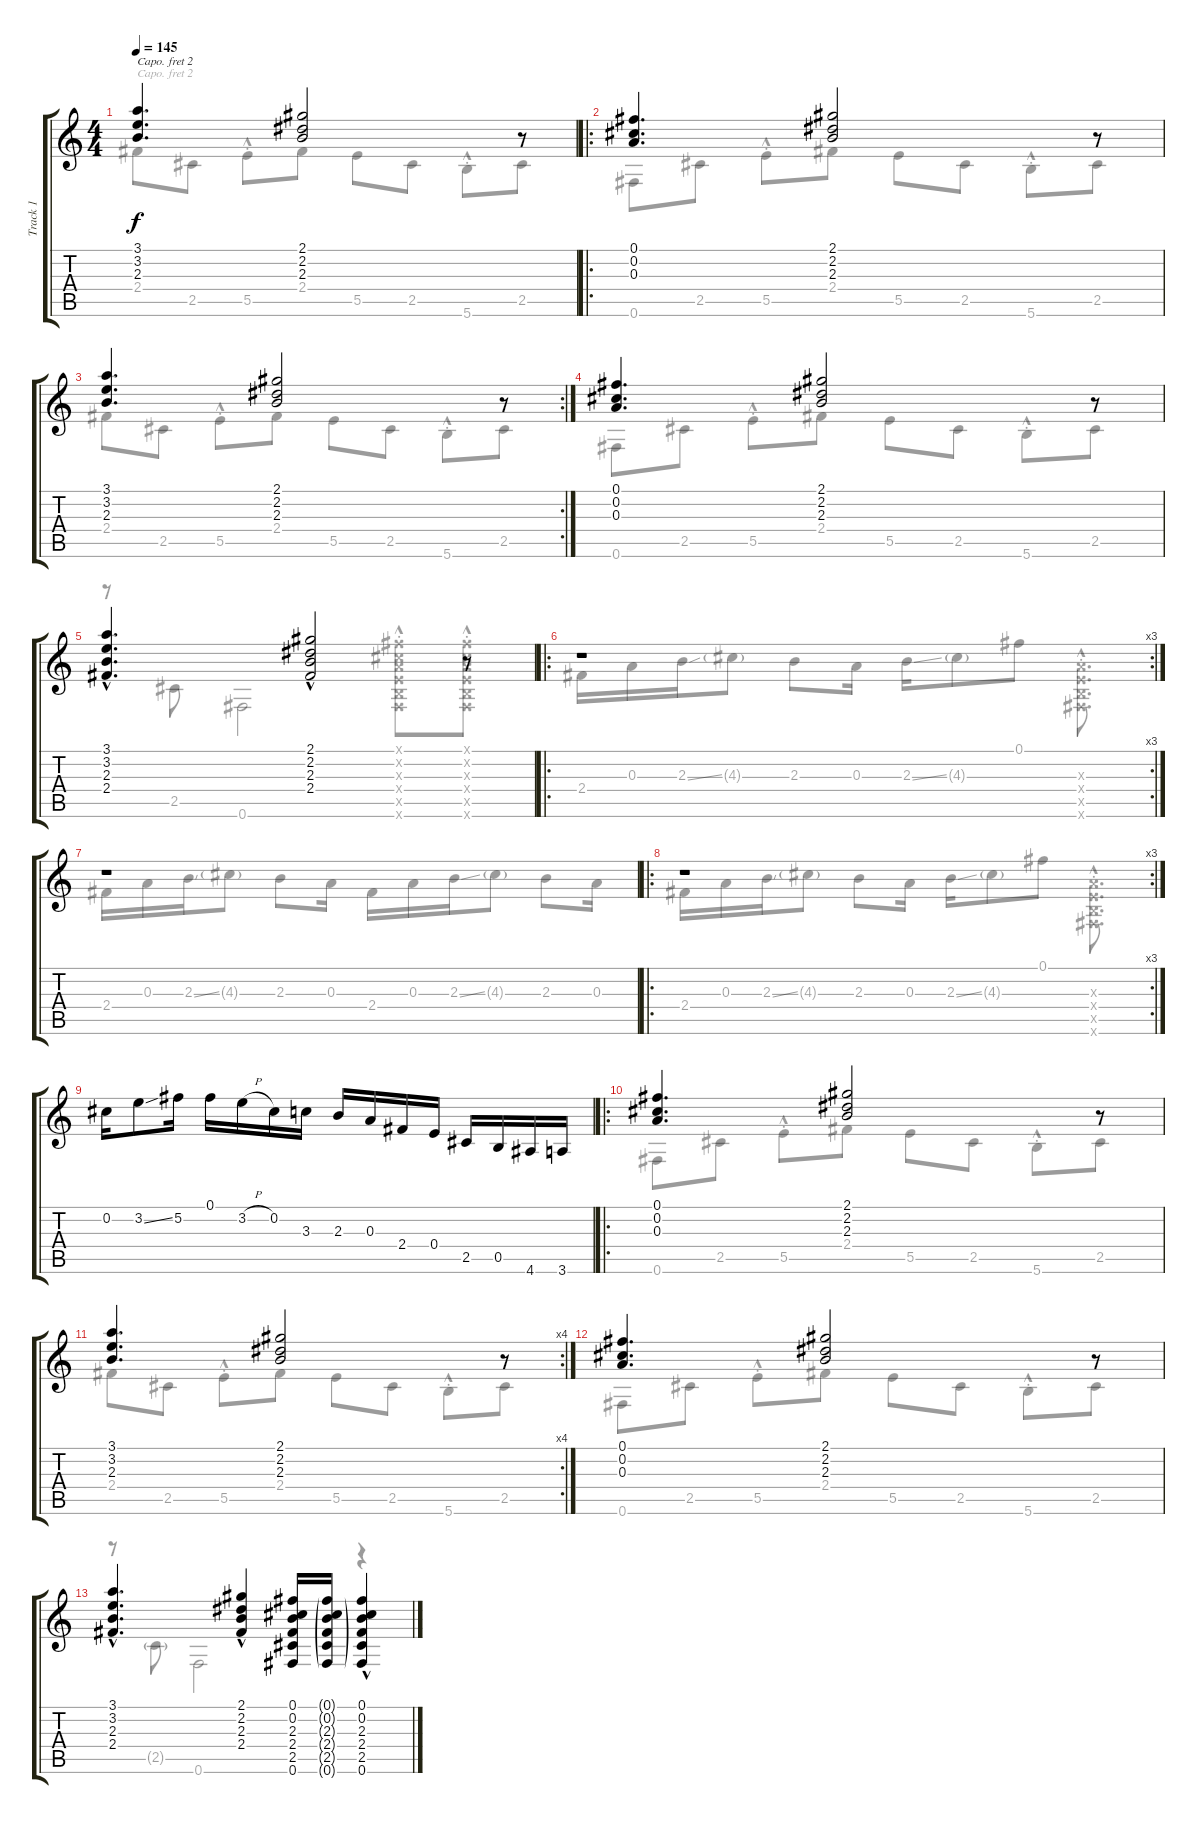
\track ("Track 1" "Track 1") {instrument acousticguitarnylon}
\staff {score tabs}
\capo 2
\tuning (E4 B3 G3 D3 A2 E2) {hide}
\voice
\ts (4 4)
\tempo 145
\clef g2
\ks c
(3.1 3.2 2.3).4{d dy f} (2.1 2.2 2.3).2 r.8 |
\ro
(0.1 0.2 0.3).4{d} (2.1 2.2 2.3).2 r.8 |
\rc 2
(3.1 3.2 2.3).4{d} (2.1 2.2 2.3).2 r.8 |
(0.1 0.2 0.3).4{d} (2.1 2.2 2.3).2 r.8 |
(3.1{hac} 3.2{hac} 2.3{hac} 2.4{hac}).4{d} (2.1{hac} 2.2{hac} 2.3{hac} 2.4{hac}).2 r.8 |
\ro
\rc 3
r.1 |
r.1 |
\ro
\rc 3
r.1 |
0.2.16 3.2{ss}.8 5.2.16 0.1.16 3.2{h}.16 0.2.16 3.3.16 2.3.16 0.3.16 2.4.16 0.4.16 2.5.16 0.5.16 4.6.16 3.6.16 |
\ro
(0.1 0.2 0.3).4{d} (2.1 2.2 2.3).2 r.8 |
\rc 4
(3.1 3.2 2.3).4{d} (2.1 2.2 2.3).2 r.8 |
(0.1 0.2 0.3).4{d} (2.1 2.2 2.3).2 r.8 |
(3.1{hac} 3.2{hac} 2.3{hac} 2.4{hac}).4{d} (2.1{hac} 2.2{hac} 2.3{hac} 2.4{hac}).4 (0.1 0.2 2.3 2.4 2.5 0.6).16 (0.1{g} 0.2{g} 2.3{g} 2.4{g} 2.5{g} 0.6{g}).16 (0.1{hac} 0.2{hac} 2.3{hac} 2.4{hac} 2.5{hac} 0.6{hac}).4
\voice
\clef g2
\ottava regular
\simile none
\ks c
2.4.8{dy f} 2.5.8 5.5{hac st}.8 2.4.8 5.5.8 2.5.8 5.6{hac st}.8 2.5.8 |
0.6.8 2.5.8 5.5{hac st}.8 2.4.8 5.5.8 2.5.8 5.6{hac st}.8 2.5.8 |
2.4.8 2.5.8 5.5{hac st}.8 2.4.8 5.5.8 2.5.8 5.6{hac st}.8 2.5.8 |
0.6.8 2.5.8 5.5{hac st}.8 2.4.8 5.5.8 2.5.8 5.6{hac st}.8 2.5.8 |
r.8 2.5.8 0.6.2 (0.1{hac st x} 0.2{hac st x} 0.3{hac st x} 0.4{hac st x} 0.5{hac st x} 0.6{hac st x}).8 (0.1{hac st x} 0.2{hac st x} 0.3{hac st x} 0.4{hac st x} 0.5{hac st x} 0.6{hac st x}).8 |
2.4.16 0.3.16 2.3{ss}.16 4.3{g}.8 2.3.8 0.3.16 2.3{ss}.16 4.3{g}.8 0.1.8 (0.3{hac st x} 0.4{hac st x} 0.5{hac st x} 0.6{hac st x}).8{d} |
2.4.16 0.3.16 2.3{ss}.16 4.3{g}.8 2.3.8 0.3.16 2.4.16 0.3.16 2.3{ss}.16 4.3{g}.8 2.3.8 0.3.16 |
2.4.16 0.3.16 2.3{ss}.16 4.3{g}.8 2.3.8 0.3.16 2.3{ss}.16 4.3{g}.8 0.1.8 (0.3{hac st x} 0.4{hac st x} 0.5{hac st x} 0.6{hac st x}).8{d} |
|
0.6.8 2.5.8 5.5{hac st}.8 2.4.8 5.5.8 2.5.8 5.6{hac st}.8 2.5.8 |
2.4.8 2.5.8 5.5{hac st}.8 2.4.8 5.5.8 2.5.8 5.6{hac st}.8 2.5.8 |
0.6.8 2.5.8 5.5{hac st}.8 2.4.8 5.5.8 2.5.8 5.6{hac st}.8 2.5.8 |
r.8 2.5{g}.8 0.6.2 r.4
